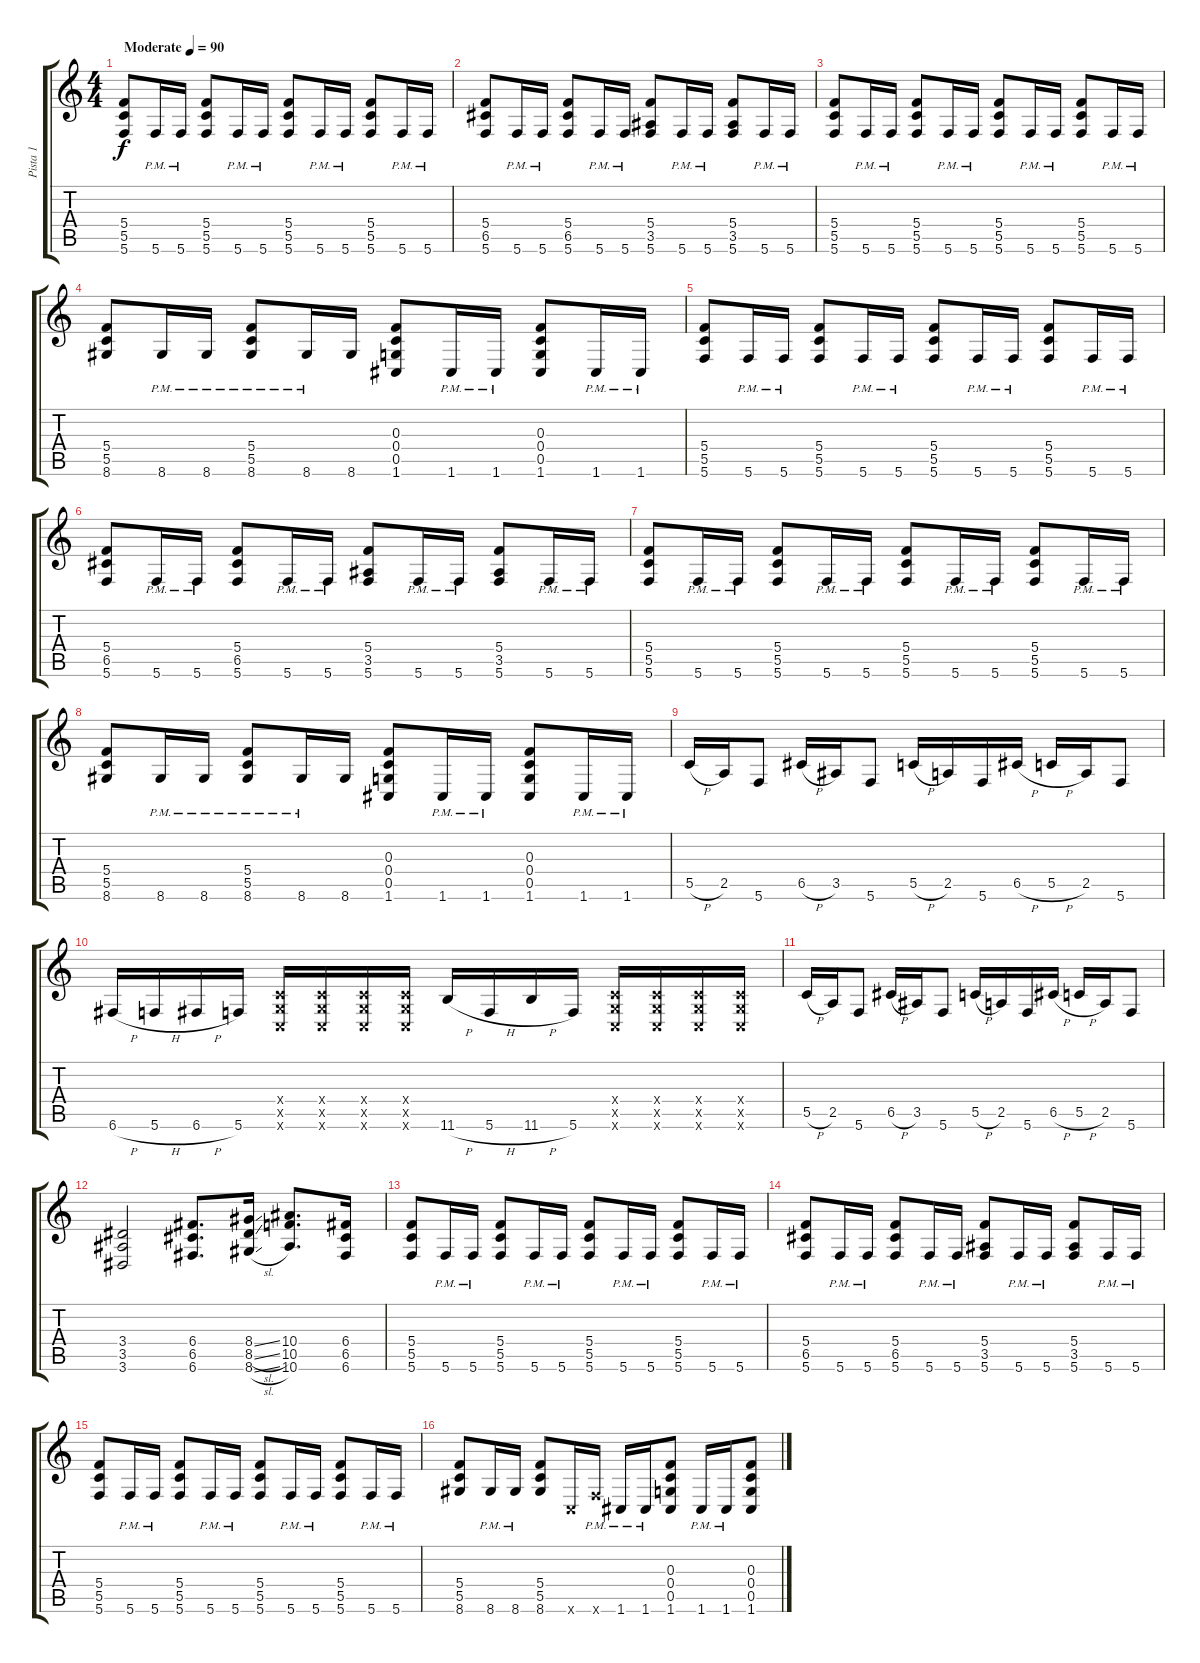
\track ("Pista 1" "Pista 1") {instrument distortionguitar}
\staff {score tabs}
\tuning (D4 A3 F3 C3 G2 C2) {hide}
\ts (4 4)
\tempo (90 "Moderate")
\clef g2
\ks c
(5.4 5.5 5.6).8{dy f instrument distortionguitar} 5.6{pm}.16 5.6{pm}.16 (5.4 5.5 5.6).8 5.6{pm}.16 5.6{pm}.16 (5.4 5.5 5.6).8 5.6{pm}.16 5.6{pm}.16 (5.4 5.5 5.6).8 5.6{pm}.16 5.6{pm}.16 |
(5.4 6.5 5.6).8 5.6{pm}.16 5.6{pm}.16 (5.4 6.5 5.6).8 5.6{pm}.16 5.6{pm}.16 (5.4 3.5 5.6).8 5.6{pm}.16 5.6{pm}.16 (5.4 3.5 5.6).8 5.6{pm}.16 5.6{pm}.16 |
(5.4 5.5 5.6).8 5.6{pm}.16 5.6{pm}.16 (5.4 5.5 5.6).8 5.6{pm}.16 5.6{pm}.16 (5.4 5.5 5.6).8 5.6{pm}.16 5.6{pm}.16 (5.4 5.5 5.6).8 5.6{pm}.16 5.6{pm}.16 |
(5.4 5.5 8.6).8 8.6{pm}.16 8.6{pm}.16 (5.4 5.5 8.6{pm}).8 8.6{pm}.16 8.6.16 (0.3 0.4 0.5 1.6).8 1.6{pm}.16 1.6{pm}.16 (0.3 0.4 0.5 1.6).8 1.6{pm}.16 1.6{pm}.16 |
(5.4 5.5 5.6).8 5.6{pm}.16 5.6{pm}.16 (5.4 5.5 5.6).8 5.6{pm}.16 5.6{pm}.16 (5.4 5.5 5.6).8 5.6{pm}.16 5.6{pm}.16 (5.4 5.5 5.6).8 5.6{pm}.16 5.6{pm}.16 |
(5.4 6.5 5.6).8 5.6{pm}.16 5.6{pm}.16 (5.4 6.5 5.6).8 5.6{pm}.16 5.6{pm}.16 (5.4 3.5 5.6).8 5.6{pm}.16 5.6{pm}.16 (5.4 3.5 5.6).8 5.6{pm}.16 5.6{pm}.16 |
(5.4 5.5 5.6).8 5.6{pm}.16 5.6{pm}.16 (5.4 5.5 5.6).8 5.6{pm}.16 5.6{pm}.16 (5.4 5.5 5.6).8 5.6{pm}.16 5.6{pm}.16 (5.4 5.5 5.6).8 5.6{pm}.16 5.6{pm}.16 |
(5.4 5.5 8.6).8 8.6{pm}.16 8.6{pm}.16 (5.4 5.5 8.6{pm}).8 8.6{pm}.16 8.6.16 (0.3 0.4 0.5 1.6).8 1.6{pm}.16 1.6{pm}.16 (0.3 0.4 0.5 1.6).8 1.6{pm}.16 1.6{pm}.16 |
5.5{h}.16{volume 13} 2.5.16 5.6.8 6.5{h}.16 3.5.16 5.6.8 5.5{h}.16 2.5.16 5.6.16 6.5{h}.16 5.5{h}.16 2.5.16 5.6.8 |
6.6{h}.16 5.6{h}.16 6.6{h}.16 5.6.16 (0.4{x} 0.5{x} 0.6{x}).16 (0.4{x} 0.5{x} 0.6{x}).16 (0.4{x} 0.5{x} 0.6{x}).16 (0.4{x} 0.5{x} 0.6{x}).16 11.6{h}.16 5.6{h}.16 11.6{h}.16 5.6.16 (0.4{x} 0.5{x} 0.6{x}).16 (0.4{x} 0.5{x} 0.6{x}).16 (0.4{x} 0.5{x} 0.6{x}).16 (0.4{x} 0.5{x} 0.6{x}).16 |
5.5{h}.16 2.5.16 5.6.8 6.5{h}.16 3.5.16 5.6.8 5.5{h}.16 2.5.16 5.6.16 6.5{h}.16 5.5{h}.16 2.5.16 5.6.8 |
(3.4 3.5 3.6).2 (6.4 6.5 6.6).8{d} (8.4{ss} 8.5{sl} 8.6{sl}).16 (10.4 10.5 10.6).8{d} (6.4 6.5 6.6).16 |
(5.4 5.5 5.6).8 5.6{pm}.16 5.6{pm}.16 (5.4 5.5 5.6).8 5.6{pm}.16 5.6{pm}.16 (5.4 5.5 5.6).8 5.6{pm}.16 5.6{pm}.16 (5.4 5.5 5.6).8 5.6{pm}.16 5.6{pm}.16 |
(5.4 6.5 5.6).8 5.6{pm}.16 5.6{pm}.16 (5.4 6.5 5.6).8 5.6{pm}.16 5.6{pm}.16 (5.4 3.5 5.6).8 5.6{pm}.16 5.6{pm}.16 (5.4 3.5 5.6).8 5.6{pm}.16 5.6{pm}.16 |
(5.4 5.5 5.6).8 5.6{pm}.16 5.6{pm}.16 (5.4 5.5 5.6).8 5.6{pm}.16 5.6{pm}.16 (5.4 5.5 5.6).8 5.6{pm}.16 5.6{pm}.16 (5.4 5.5 5.6).8 5.6{pm}.16 5.6{pm}.16 |
(5.4 5.5 8.6).8 8.6{pm}.16 8.6{pm}.16 (5.4 5.5 8.6).8 0.6{x}.16 5.6{pm x}.16 1.6{pm}.16 1.6{pm}.16 (0.3 0.4 0.5 1.6).8 1.6{pm}.16 1.6{pm}.16 (0.3 0.4 0.5 1.6).8
